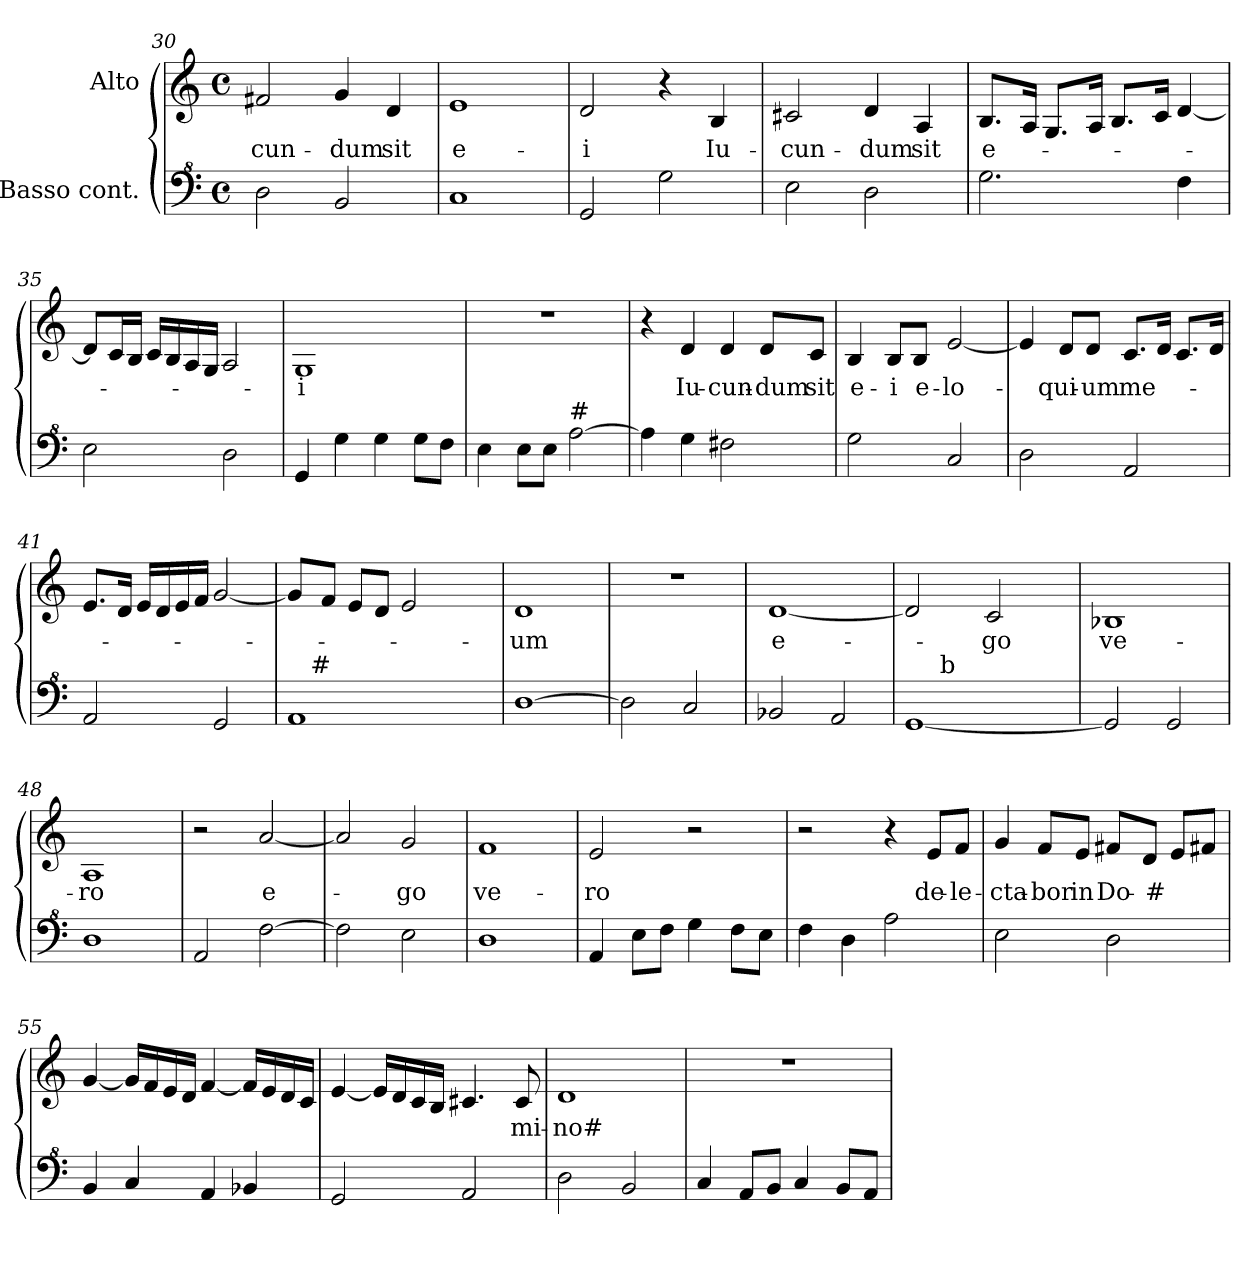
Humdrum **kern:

**kern	**kern	**text
*part2	*part1	*part1
*staff2	*staff1	*staff1
*I"Basso cont.	*I"Alto	*
*clefF^4	*clefG2	*
*ITrd7c12	*	*
*k[]	*k[]	*
*C:	*C:	*
*M4/4	*M4/4	*
*met(c)	*met(c)	*
=30	=30	=30
!	!	!LO:LY:b
2D\	2f#X/	-cun-
!	!	!LO:LY:b
2BB/	4g/	-dum
!	!	!LO:LY:b
.	4d/	sit
=31	=31	=31
!	!	!LO:LY:b:rj
1C	1e	e-
=32	=32	=32
!	!	!LO:LY:b:rj
2GG/	2d/	-i
2G\	4r	.
!	!	!LO:LY:b
.	4B/	Iu-
=33	=33	=33
!	!	!LO:LY:b
2E>\	2c#X/	-cun-
!	!	!LO:LY:b
2D\	4d/	-dum
!	!	!LO:LY:b
.	4A/	sit
!!LO:PB:g=z
=34	=34	=34
!	!	!LO:LY:b
2.G\	8.B/L	e-
.	16A/Jk	.
.	8.G/L	.
.	16A/Jk	.
.	8.B/L	.
.	16c/Jk	.
4F>\	[<4d/	.
=35	=35	=35
2E\	8d/L]	.
.	16c/L	.
.	16B/JJ	.
.	16c/LL	.
.	16B/	.
.	16A/	.
.	16G/JJ	.
2D\	2A/	.
=36	=36	=36
!	!	!LO:LY:b:rj
4GG/	1G	-i
4G\	.	.
4G\	.	.
8G\L	.	.
8F\J	.	.
=37	=37	=37
4E\	1r	.
8E\L	.	.
8E\J	.	.
!LO:TX:a:t=#	!	!
[>2A\	.	.
=38	=38	=38
4A\]	4r	.
!	!	!LO:LY:b
4G\	4d/	Iu-
!	!	!LO:LY:b
2F#X\	4d/	-cun-
!	!	!LO:LY:b:rj
.	8d/L	-dum
!	!	!LO:LY:b
.	8c/J	sit
!!LO:LB:g=z
=39	=39	=39
!	!	!LO:LY:b
2G\	4B/	e-
!	!	!LO:LY:b
.	8B/L	-i
!	!	!LO:LY:b
.	8B/J	e-
!	!	!LO:LY:b
2C/	[<2e/	-lo-
=40	=40	=40
2D\	4e/]	.
!	!	!LO:LY:b
.	8d/L	-qui-
!	!	!LO:LY:b
.	8d/J	-um
!	!	!LO:LY:b
2AA/	8.c/L	me-
.	16d/Jk	.
.	8.c/L	.
.	16d/Jk	.
=41	=41	=41
2AA/	8.e/L	.
.	16d/Jk	.
.	16e/LL	.
.	16d/	.
.	16e/	.
.	16f/JJ	.
2GG/	[<2g/	.
=42	=42	=42
*^	*	*
1AA	16.ryy	8g/L]	.
!	!LO:TX:a:t=#	!	!
.	2ryy	.	.
.	.	8f/J	.
.	.	8e/L	.
.	.	8d/J	.
.	.	2e/	.
.	4ryy	.	.
.	8ryy	.	.
.	32ryy	.	.
!!LO:LB:g=z
=43	=43	=43	=43
!	!	!	!LO:LY:b
*v	*v	*	*
[>1D	1d	-um
=44	=44	=44
2D\]	1r	.
2C/	.	.
=45	=45	=45
!	!	!LO:LY:b:rj
2BB-X/	[<1d	e-
2AA/	.	.
=46	=46	=46
*^	*	*
[<1GG	8.ryy	2d/]	.
!	!LO:TX:a:t=b	!	!
.	2ryy	.	.
!	!	!	!LO:LY:b
.	.	2c/	-go
.	4ryy	.	.
.	16ryy	.	.
=47	=47	=47	=47
!	!	!	!LO:LY:b
*v	*v	*	*
2GG/]	1B-X	ve-
2GG/	.	.
=48	=48	=48
!	!	!LO:LY:b
1D	1A	-ro
=49	=49	=49
2AA/	2r	.
!	!	!LO:LY:b
[>2F\	[<2a/	e-
=50	=50	=50
2F\]	2a/]	.
!	!	!LO:LY:b
2E\	2g/	-go
!!LO:LB:g=z
=51	=51	=51
!	!	!LO:LY:b
1D	1f	ve-
=52	=52	=52
!	!	!LO:LY:b
4AA/	2e/	-ro
8E\L	.	.
8F\J	.	.
4G\	2r	.
8F\L	.	.
8E\J	.	.
=53	=53	=53
4F\	2r	.
4D\	.	.
2A\	4r	.
!	!	!LO:LY:b
.	8e/L	de-
!	!	!LO:LY:b:rj
.	8f/J	-le-
=54	=54	=54
!	!	!LO:LY:b
2E\	4g/	-cta-
!	!	!LO:LY:b
.	8f/L	-bor
!	!	!LO:LY:b
.	8e/J	in
!	!	!LO:LY:b
2D\	8f#X/L	Do-
!	!	!LO:LY:b:rj
.	8d/J	-#
.	8e/L	.
.	8f#X/J	.
=55	=55	=55
4BB/	[<4g/	.
4C/	16g/LL]	.
.	16f/	.
.	16e/	.
.	16d/JJ	.
4AA</	[<4f/	.
4BB-X/	16f/LL]	.
.	16e/	.
.	16d/	.
.	16c/JJ	.
!!LO:LB:g=z
=56	=56	=56
2GG</	[<4e/	.
.	16e/LL]	.
.	16d/	.
.	16c/	.
.	16B/JJ	.
2AA/	4.c#X/	.
!	!	!LO:LY:b
.	8c#/	mi-
=57	=57	=57
!	!	!LO:LY:b:rj
2D\	1d	-no#
2BB/	.	.
=58	=58	=58
4C/	1r	.
8AA/L	.	.
8BB/J	.	.
4C/	.	.
8BB/L	.	.
8AA/J	.	.
=	=	=
*-	*-	*-
